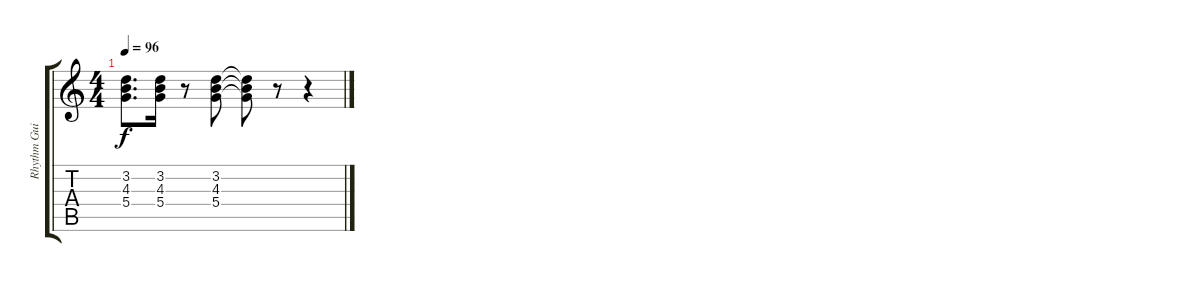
\track ("Rhythm Guitar" "Rhythm Gui") {instrument electricguitarclean}
\staff {score tabs}
\tuning (E4 B3 G3 D3 A2 E2) {hide}
\ts (4 4)
\tempo 96
\clef g2
\ks c
(3.2 4.3 5.4).8{d dy f} (3.2 4.3 5.4).16 r.8 (3.2 4.3 5.4).8 (3.2{t} 4.3{t} 5.4{t}).8 r.8 r.4
